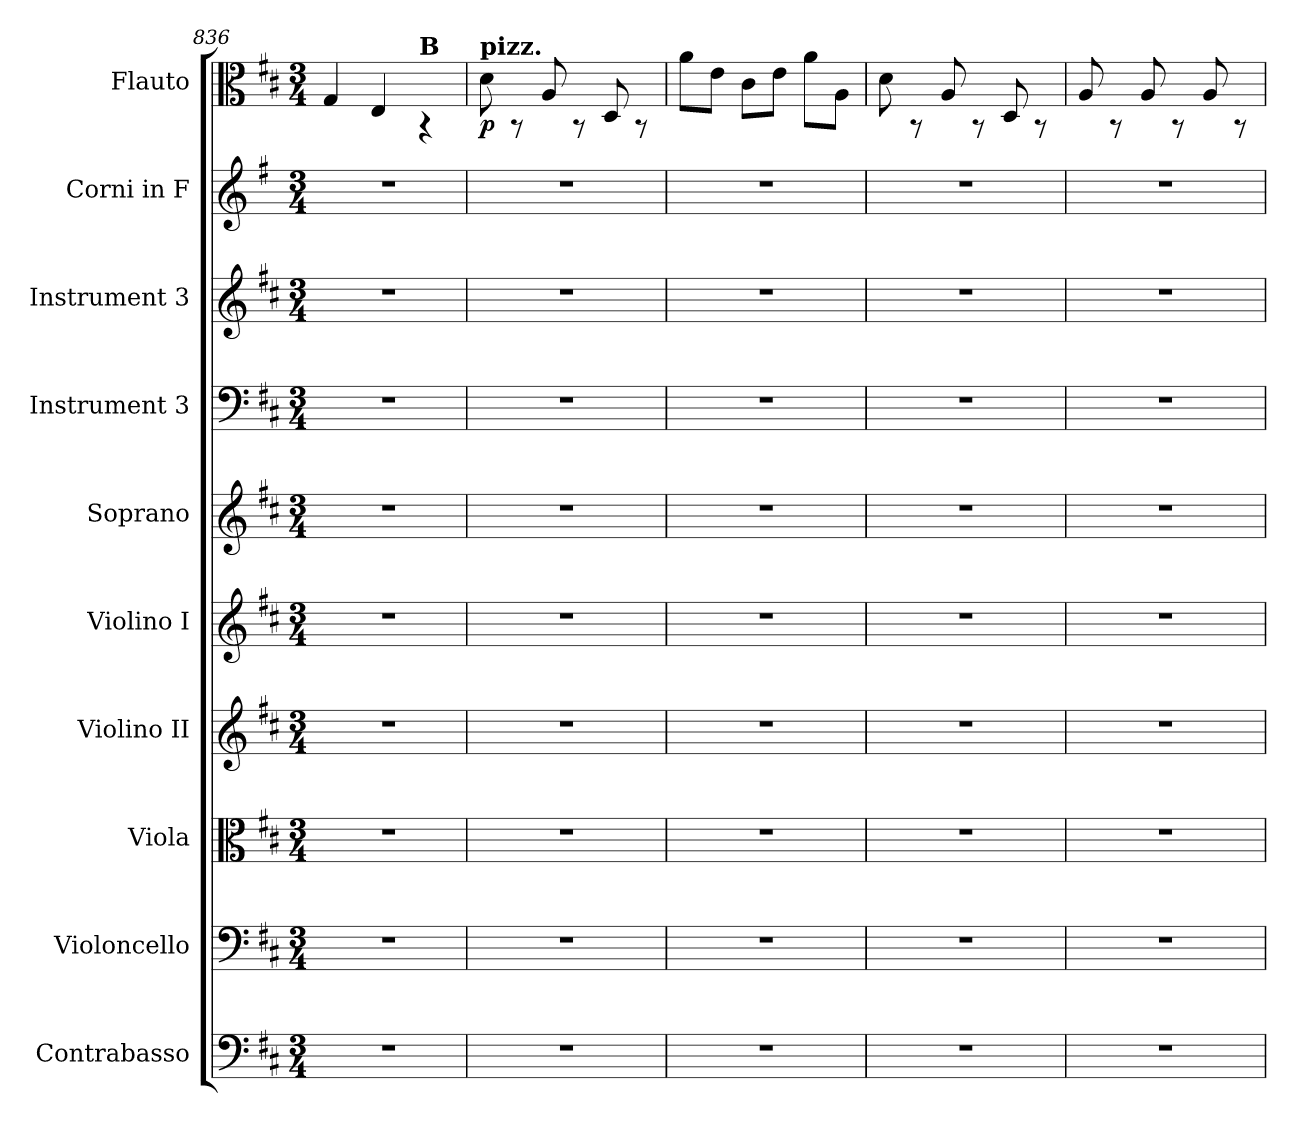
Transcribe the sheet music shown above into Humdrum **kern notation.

**kern	**kern	**kern	**kern	**kern	**kern	**kern	**kern	**kern	**kern	**dynam
*part10	*part9	*part8	*part7	*part6	*part5	*part4	*part3	*part2	*part1	*part1
*staff10	*staff9	*staff8	*staff7	*staff6	*staff5	*staff4	*staff3	*staff2	*staff1	*staff1
*I"Contrabasso	*I"Violoncello	*I"Viola	*I"Violino II	*I"Violino I	*I"Soprano	*I"Instrument 3	*I"Instrument 3	*I"Corni in F	*I"Flauto	*
*I'Cb.	*I'Vc.	*I'Vla.	*I'Vln. II	*I'Vln. I	*I'S	*	*	*I'Cor.	*I'Fl.	*
*clefF4	*clefF4	*clefC3	*clefG2	*clefG2	*clefG2	*clefF4	*clefG2	*clefG2	*clefC3	*
*ITrd1c2	*ITrd1c2	*ITrd1c2	*ITrd1c2	*ITrd1c2	*ITrd1c2	*ITrd1c2	*ITrd1c2	*ITrd4c7	*ITrd1c2	*
*k[]	*k[]	*k[]	*k[]	*k[]	*k[]	*k[]	*k[]	*k[]	*k[]	*
*C:	*C:	*C:	*C:	*C:	*C:	*C:	*C:	*C:	*C:	*
*M3/4	*M3/4	*M3/4	*M3/4	*M3/4	*M3/4	*M3/4	*M3/4	*M3/4	*M3/4	*
=836	=836	=836	=836	=836	=836	=836	=836	=836	=836	=836
2.r	2.r	2.r	2.r	2.r	2.r	2.r	2.r	2.r	4F/	.
.	.	.	.	.	.	.	.	.	4D/	.
!	!	!	!	!	!	!	!	!	!LO:TX:a:B:t=B	!
.	.	.	.	.	.	.	.	.	4rAA	.
=837	=837	=837	=837	=837	=837	=837	=837	=837	=837	=837
!	!	!	!	!	!	!	!	!	!LO:TX:a:B:t=pizz.	!
!	!	!	!	!	!	!	!	!	!	!LO:DY:b
2.r	2.r	2.r	2.r	2.r	2.r	2.r	2.r	2.r	8c\	p
.	.	.	.	.	.	.	.	.	8rAA	.
.	.	.	.	.	.	.	.	.	8G/	.
.	.	.	.	.	.	.	.	.	8rAA	.
.	.	.	.	.	.	.	.	.	8C/	.
.	.	.	.	.	.	.	.	.	8rAA	.
=838	=838	=838	=838	=838	=838	=838	=838	=838	=838	=838
2.r	2.r	2.r	2.r	2.r	2.r	2.r	2.r	2.r	8g\L	.
.	.	.	.	.	.	.	.	.	8d\J	.
.	.	.	.	.	.	.	.	.	8B\L	.
.	.	.	.	.	.	.	.	.	8d\J	.
.	.	.	.	.	.	.	.	.	8g\L	.
.	.	.	.	.	.	.	.	.	8G\J	.
=839	=839	=839	=839	=839	=839	=839	=839	=839	=839	=839
2.r	2.r	2.r	2.r	2.r	2.r	2.r	2.r	2.r	8c\	.
.	.	.	.	.	.	.	.	.	8rAA	.
.	.	.	.	.	.	.	.	.	8G/	.
.	.	.	.	.	.	.	.	.	8rAA	.
.	.	.	.	.	.	.	.	.	8C/	.
.	.	.	.	.	.	.	.	.	8rAA	.
!!LO:LB:g=z
=840	=840	=840	=840	=840	=840	=840	=840	=840	=840	=840
2.r	2.r	2.r	2.r	2.r	2.r	2.r	2.r	2.r	8G/	.
.	.	.	.	.	.	.	.	.	8rAA	.
.	.	.	.	.	.	.	.	.	8G/	.
.	.	.	.	.	.	.	.	.	8rAA	.
.	.	.	.	.	.	.	.	.	8G/	.
.	.	.	.	.	.	.	.	.	8rAA	.
=	=	=	=	=	=	=	=	=	=	=
*-	*-	*-	*-	*-	*-	*-	*-	*-	*-	*-
